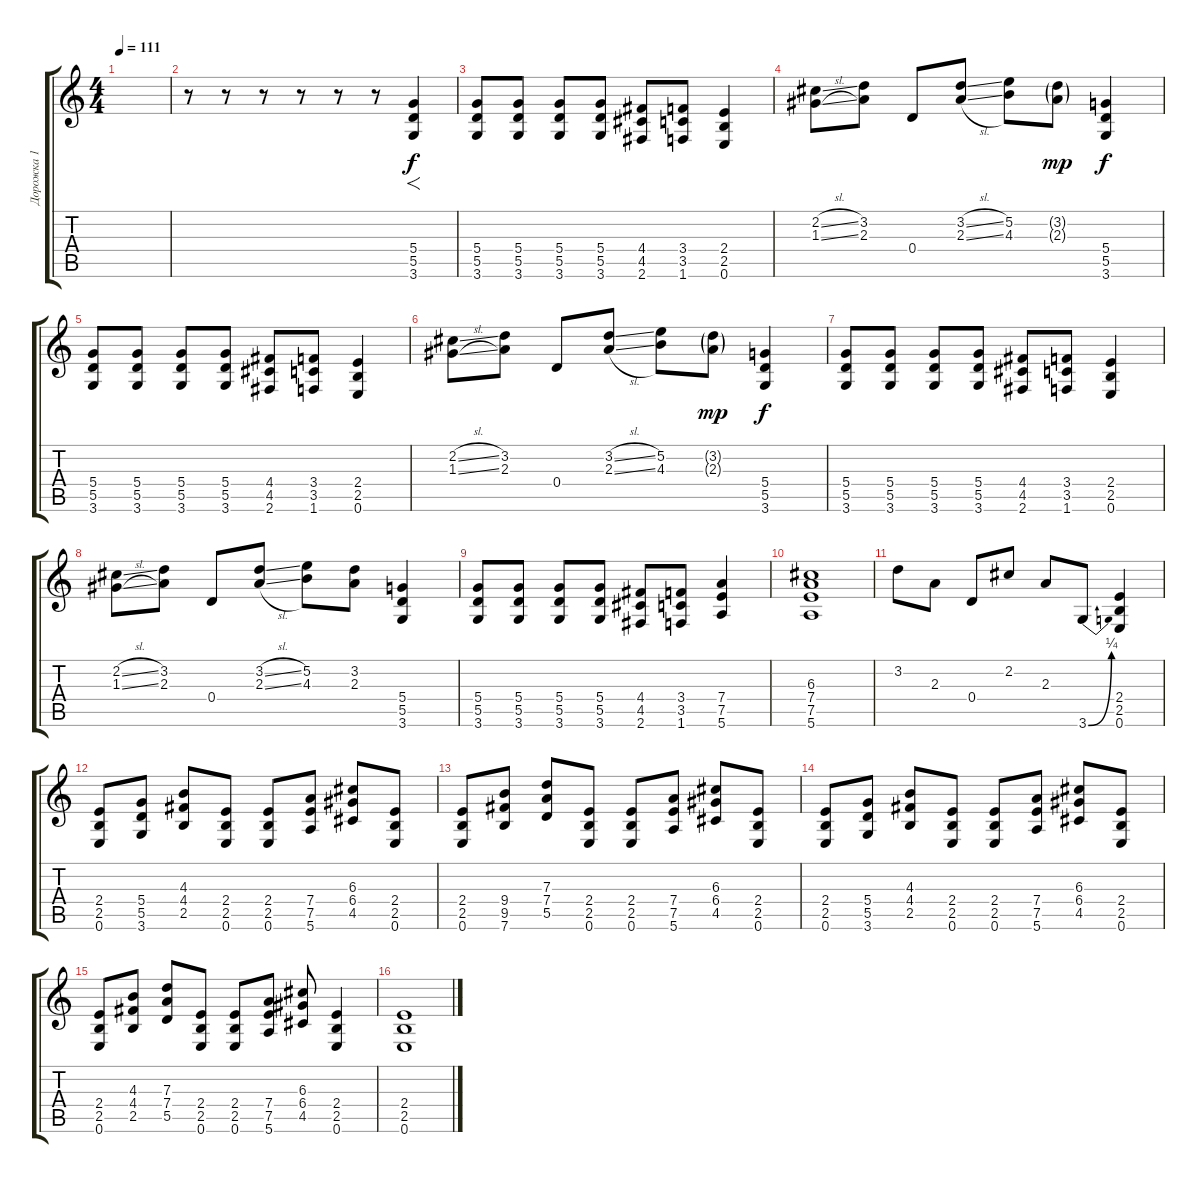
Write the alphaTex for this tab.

\track ("Дорожка 1" "Дорожка 1") {instrument electricguitarclean}
\staff {score tabs}
\tuning (E4 B3 G3 D3 A2 E2) {hide}
\ts (4 4)
\tempo 111
\clef g2
\ks c
|
r.8 r.8 r.8 r.8 r.8 r.8 (5.4 5.5 3.6).4{f} |
(5.4 5.5 3.6).8 (5.4 5.5 3.6).8 (5.4 5.5 3.6).8 (5.4 5.5 3.6).8 (4.4 4.5 2.6).8 (3.4 3.5 1.6).8 (2.4 2.5 0.6).4 |
(2.2{sl} 1.3{sl}).8 (3.2 2.3).8 0.4.8 (3.2{sl} 2.3{sl}).8 (5.2 4.3).8 (3.2{g} 2.3{g}).8{dy mp} (5.4 5.5 3.6).4{dy f} |
(5.4 5.5 3.6).8 (5.4 5.5 3.6).8 (5.4 5.5 3.6).8 (5.4 5.5 3.6).8 (4.4 4.5 2.6).8 (3.4 3.5 1.6).8 (2.4 2.5 0.6).4 |
(2.2{sl} 1.3{sl}).8 (3.2 2.3).8 0.4.8 (3.2{sl} 2.3{sl}).8 (5.2 4.3).8 (3.2{g} 2.3{g}).8{dy mp} (5.4 5.5 3.6).4{dy f} |
(5.4 5.5 3.6).8 (5.4 5.5 3.6).8 (5.4 5.5 3.6).8 (5.4 5.5 3.6).8 (4.4 4.5 2.6).8 (3.4 3.5 1.6).8 (2.4 2.5 0.6).4 |
(2.2{sl} 1.3{sl}).8 (3.2 2.3).8 0.4.8 (3.2{sl} 2.3{sl}).8 (5.2 4.3).8 (3.2 2.3).8 (5.4 5.5 3.6).4 |
(5.4 5.5 3.6).8 (5.4 5.5 3.6).8 (5.4 5.5 3.6).8 (5.4 5.5 3.6).8 (4.4 4.5 2.6).8 (3.4 3.5 1.6).8 (7.4 7.5 5.6).4 |
(6.3 7.4 7.5 5.6).1 |
3.2.8 2.3.8 0.4.8 2.2.8 2.3.8 3.6{be (bend 0 0 60 1)}.8 (2.4 2.5 0.6).4 |
(2.4 2.5 0.6).8 (5.4 5.5 3.6).8 (4.3 4.4 2.5).8 (2.4 2.5 0.6).8 (2.4 2.5 0.6).8 (7.4 7.5 5.6).8 (6.3 6.4 4.5).8 (2.4 2.5 0.6).8 |
(2.4 2.5 0.6).8 (9.4 9.5 7.6).8 (7.3 7.4 5.5).8 (2.4 2.5 0.6).8 (2.4 2.5 0.6).8 (7.4 7.5 5.6).8 (6.3 6.4 4.5).8 (2.4 2.5 0.6).8 |
(2.4 2.5 0.6).8 (5.4 5.5 3.6).8 (4.3 4.4 2.5).8 (2.4 2.5 0.6).8 (2.4 2.5 0.6).8 (7.4 7.5 5.6).8 (6.3 6.4 4.5).8 (2.4 2.5 0.6).8 |
(2.4 2.5 0.6).8 (4.3 4.4 2.5).8 (7.3 7.4 5.5).8 (2.4 2.5 0.6).8 (2.4 2.5 0.6).8 (7.4 7.5 5.6).8 (6.3 6.4 4.5).8 (2.4 2.5 0.6).4 |
(2.4 2.5 0.6).1
